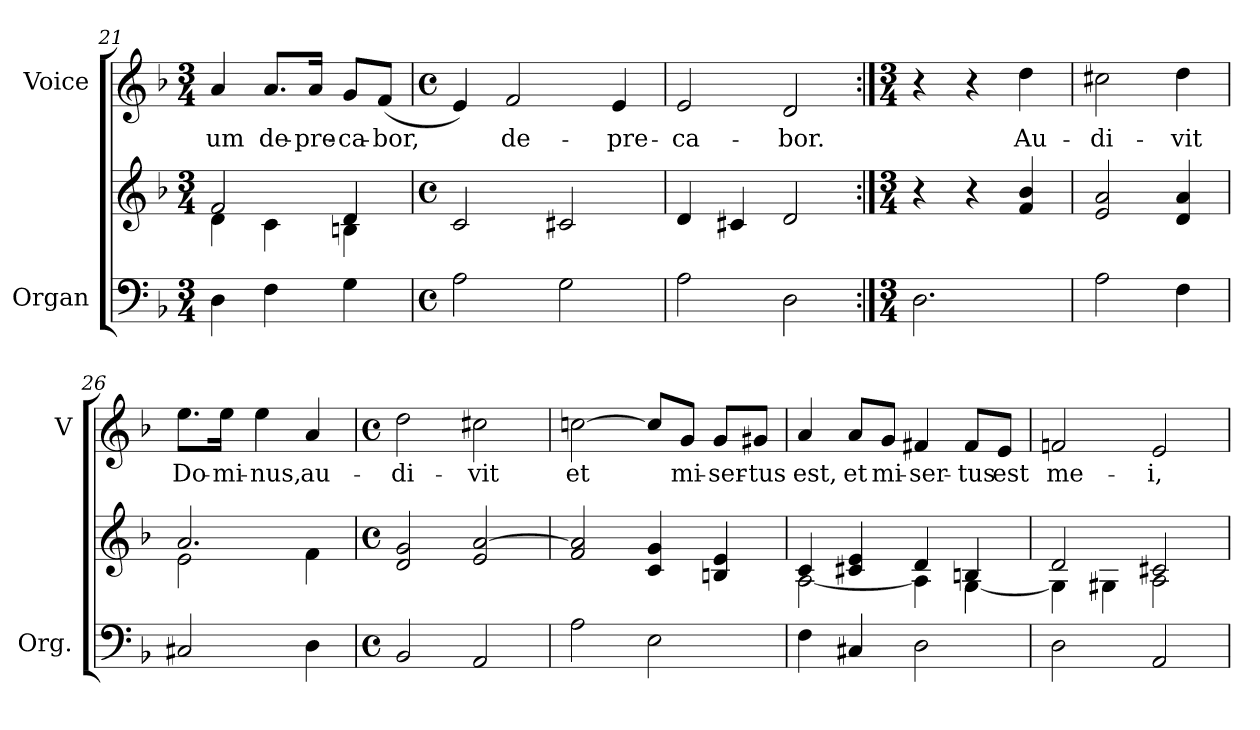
**kern	**kern	**kern	**text
*part2	*part2	*part1	*part1
*staff3	*staff2	*staff1	*staff1
*I"Organ	*	*I"Voice	*
*I'Org.	*	*I'V	*
*clefF4	*clefG2	*clefG2	*
*k[b-]	*k[b-]	*k[b-]	*
*F:	*F:	*F:	*
*M3/4	*M3/4	*M3/4	*
=21	=21	=21	=21
*	*^	*	*
!	!	!	!	!LO:LY:b
4D\	2f/	4d\	4a/	-um
!	!	!	!	!LO:LY:b
4F\	.	4c\	8.a/L	de-
!	!	!	!	!LO:LY:b
.	.	.	16a/Jk	-pre-
!	!	!	!	!LO:LY:b
4G\	4d/	4Bn\	8g/L	-ca-
!	!	!	!	!LO:LY:b
.	.	.	(<8f/J	-bor,
*	*v	*v	*	*
=22	=22	=22	=22
*M4/4	*M4/4	*M4/4	*
*met(c)	*met(c)	*met(c)	*
2A\	2c/	4e/)	.
!	!	!	!LO:LY:b
.	.	2f/	de-
2G\	2c#X/	.	.
!	!	!	!LO:LY:b
.	.	4e/	-pre-
=23	=23	=23	=23
!	!	!	!LO:LY:b
2A\	4d/	2e/	-ca-
.	4c#X/	.	.
!	!	!	!LO:LY:b
2D\	2d/	2d/	-bor.
!!LO:LB:g=z
=24:|!	=24:|!	=24:|!	=24:|!
*M3/4	*M3/4	*M3/4	*
2.D\	4r	4r	.
.	4r	4r	.
!	!	!	!LO:LY:b
.	4f/ 4b-/	4dd\	Au-
=25	=25	=25	=25
!	!	!	!LO:LY:b
2A\	2e/ 2a/	2cc#X\	-di-
!	!	!	!LO:LY:b
4F\	4d/ 4a/	4dd\	-vit
=26	=26	=26	=26
*	*^	*	*
!	!	!	!	!LO:LY:b
2C#X/	2.a/	2e\	8.ee\L	Do-
!	!	!	!	!LO:LY:b
.	.	.	16ee\Jk	-mi-
!	!	!	!	!LO:LY:b
.	.	.	4ee\	-nus,
!	!	!	!	!LO:LY:b
4D\	.	4f\	4a/	au-
*	*v	*v	*	*
=27	=27	=27	=27
*M4/4	*M4/4	*M4/4	*
*met(c)	*met(c)	*met(c)	*
*	*^	*	*
!	!	!	!	!LO:LY:b
*	*v	*v	*	*
2BB-/	2d/ 2g/	2dd\	-di-
!	!	!	!LO:LY:b
2AA/	2e/ [2a/	2cc#X\	-vit
=28	=28	=28	=28
!	!	!	!LO:LY:b
2A\	2f/ 2a/]	[2ccni\	et
2E\	4c/ 4g/	8cc/L]	.
!	!	!	!LO:LY:b
.	.	8g/J	mi-
!	!	!	!LO:LY:b
.	4Bn/ 4e/	8g/L	-ser-
!	!	!	!LO:LY:b
.	.	8g#X/J	-tus
!!LO:LB:g=z
=29	=29	=29	=29
*	*^	*	*
!	!	!	!	!LO:LY:b
4F\	4c/	[<2A\	4a/	est,
!	!	!	!	!LO:LY:b
4C#X/	4c#X/ 4e/	.	8a/L	et
!	!	!	!	!LO:LY:b
.	.	.	8g/J	mi-
!	!	!	!	!LO:LY:b
2D\	4d/	4A\]	4f#X/	-ser-
!	!	!	!	!LO:LY:b
.	4Bn/	[<4G\	8f#/L	-tus
!	!	!	!	!LO:LY:b
.	.	.	8e/J	est
=30	=30	=30	=30	=30
!	!	!	!	!LO:LY:b
2D\	2d/	4G\]	2fni/	me-
.	.	4G#X\	.	.
!	!	!	!	!LO:LY:b
2AA/	2c#X/	2A\	2e/	-i,
*	*v	*v	*	*
=	=	=	=
*-	*-	*-	*-
